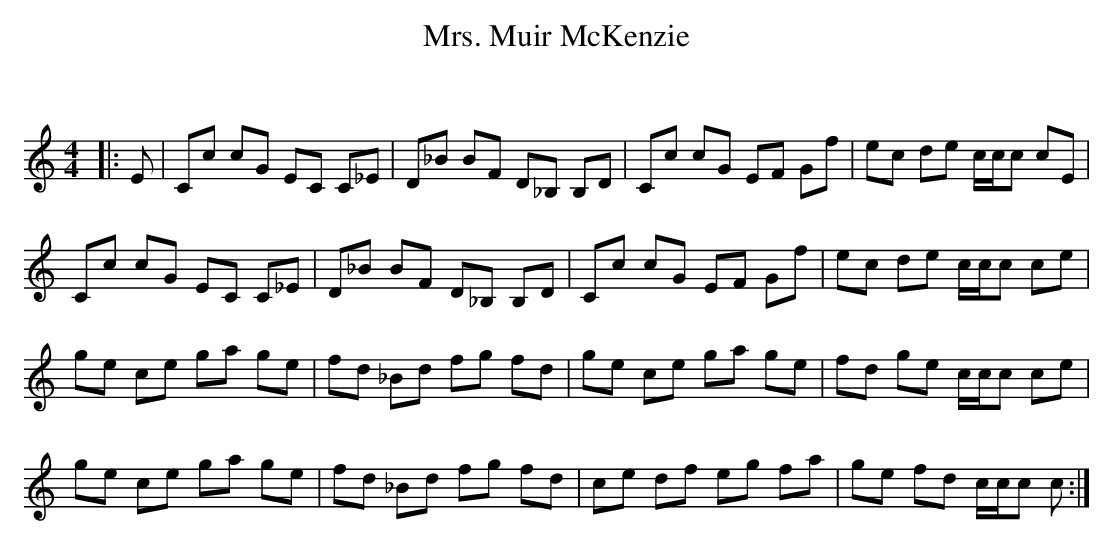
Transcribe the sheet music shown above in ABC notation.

X:1
T: Mrs. Muir McKenzie
C:
Q: 232
K:C
M:4/4
L:1/8
|:E|Cc cG EC C_E|D_B BF D_B, B,D|Cc cG EF Gf|ec de c1/2c1/2c cE|
Cc cG EC C_E|D_B BF D_B, B,D|Cc cG EF Gf|ec de c1/2c1/2c ce|
ge ce ga ge|fd _Bd fg fd|ge ce ga ge|fd ge c1/2c1/2c ce|
ge ce ga ge|fd _Bd fg fd|ce df eg fa|ge fd c1/2c1/2c c:|
